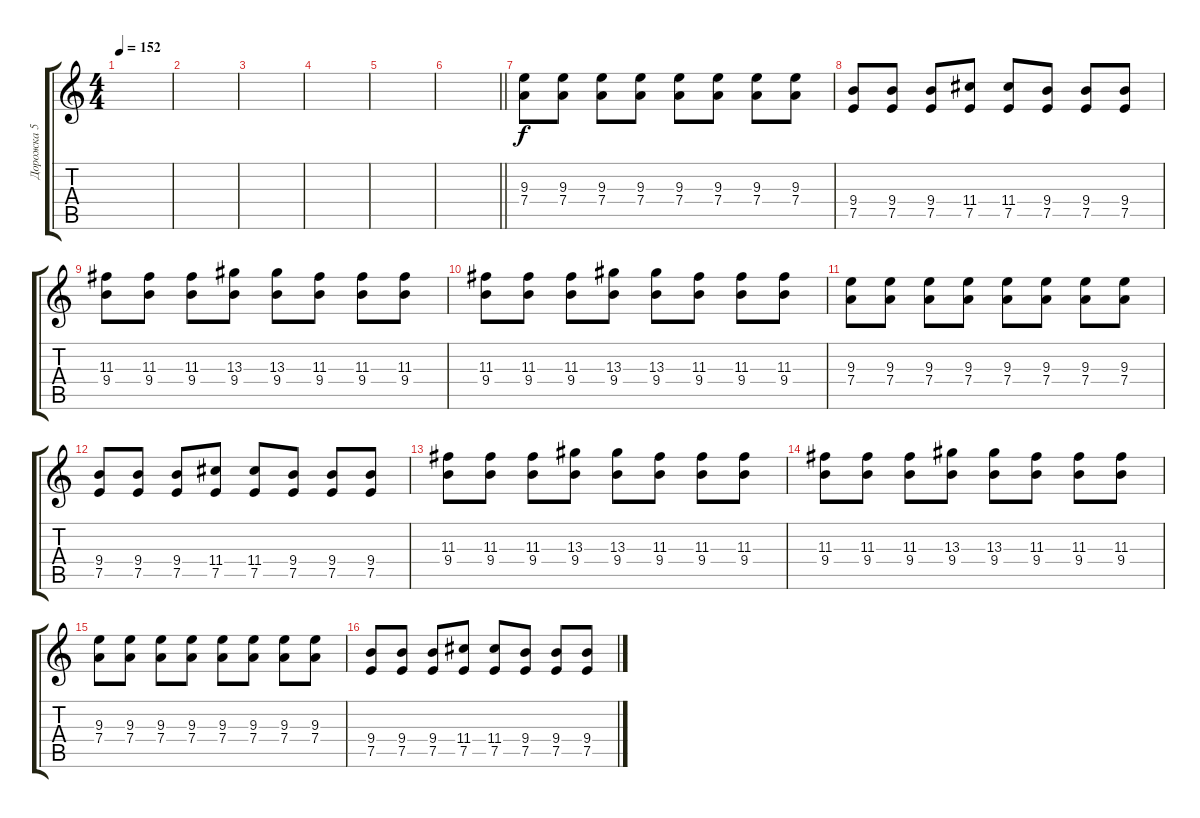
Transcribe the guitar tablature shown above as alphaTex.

\track ("Дорожка 5" "Дорожка 5") {instrument overdrivenguitar}
\staff {score tabs}
\tuning (E4 B3 G3 D3 A2 E2) {hide}
\ts (4 4)
\tempo 152
\clef g2
\ks c
|
|
|
|
|
\barLineRight lightlight
|
(9.3 7.4).8 (9.3 7.4).8 (9.3 7.4).8 (9.3 7.4).8 (9.3 7.4).8 (9.3 7.4).8 (9.3 7.4).8 (9.3 7.4).8 |
(9.4 7.5).8 (9.4 7.5).8 (9.4 7.5).8 (11.4 7.5).8 (11.4 7.5).8 (9.4 7.5).8 (9.4 7.5).8 (9.4 7.5).8 |
(11.3 9.4).8 (11.3 9.4).8 (11.3 9.4).8 (13.3 9.4).8 (13.3 9.4).8 (11.3 9.4).8 (11.3 9.4).8 (11.3 9.4).8 |
(11.3 9.4).8 (11.3 9.4).8 (11.3 9.4).8 (13.3 9.4).8 (13.3 9.4).8 (11.3 9.4).8 (11.3 9.4).8 (11.3 9.4).8 |
(9.3 7.4).8 (9.3 7.4).8 (9.3 7.4).8 (9.3 7.4).8 (9.3 7.4).8 (9.3 7.4).8 (9.3 7.4).8 (9.3 7.4).8 |
(9.4 7.5).8 (9.4 7.5).8 (9.4 7.5).8 (11.4 7.5).8 (11.4 7.5).8 (9.4 7.5).8 (9.4 7.5).8 (9.4 7.5).8 |
(11.3 9.4).8 (11.3 9.4).8 (11.3 9.4).8 (13.3 9.4).8 (13.3 9.4).8 (11.3 9.4).8 (11.3 9.4).8 (11.3 9.4).8 |
(11.3 9.4).8 (11.3 9.4).8 (11.3 9.4).8 (13.3 9.4).8 (13.3 9.4).8 (11.3 9.4).8 (11.3 9.4).8 (11.3 9.4).8 |
(9.3 7.4).8 (9.3 7.4).8 (9.3 7.4).8 (9.3 7.4).8 (9.3 7.4).8 (9.3 7.4).8 (9.3 7.4).8 (9.3 7.4).8 |
(9.4 7.5).8 (9.4 7.5).8 (9.4 7.5).8 (11.4 7.5).8 (11.4 7.5).8 (9.4 7.5).8 (9.4 7.5).8 (9.4 7.5).8
